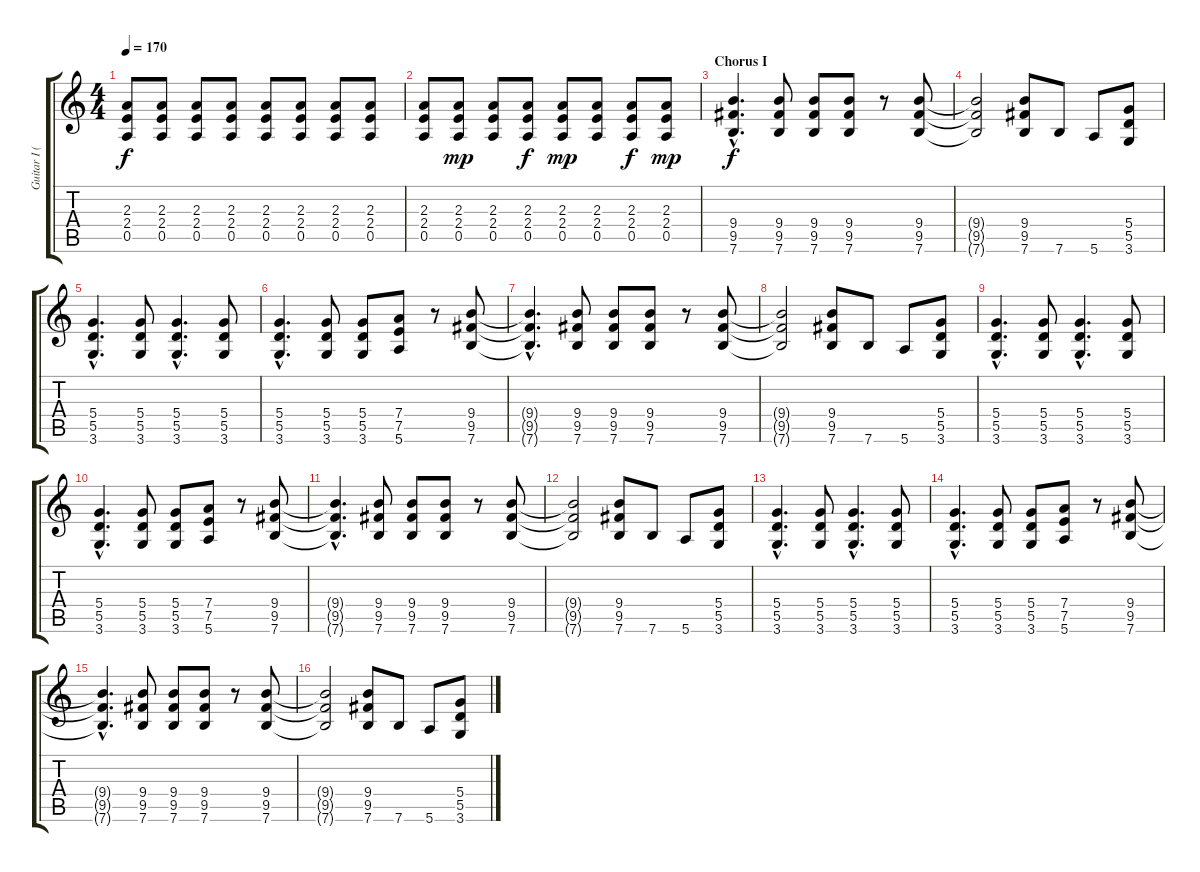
\track ("Guitar I (Izzy)" "Guitar I (") {instrument distortionguitar}
\staff {score tabs}
\tuning (E4 B3 G3 D3 A2 E2) {hide}
\ts (4 4)
\tempo 170
\clef g2
\ks c
(2.3 2.4 0.5).8{dy f} (2.3 2.4 0.5).8 (2.3 2.4 0.5).8 (2.3 2.4 0.5).8 (2.3 2.4 0.5).8 (2.3 2.4 0.5).8 (2.3 2.4 0.5).8 (2.3 2.4 0.5).8 |
(2.3 2.4 0.5).8 (2.3 2.4 0.5).8{dy mp} (2.3 2.4 0.5).8 (2.3 2.4 0.5).8{dy f} (2.3 2.4 0.5).8{dy mp} (2.3 2.4 0.5).8 (2.3 2.4 0.5).8{dy f} (2.3 2.4 0.5).8{dy mp} |
\section ("" "Chorus I")
(9.4{hac} 9.5{hac} 7.6{hac}).4{d dy f} (9.4 9.5 7.6).8 (9.4 9.5 7.6).8 (9.4 9.5 7.6).8 r.8 (9.4 9.5 7.6).8 |
(9.4{t} 9.5{t} 7.6{t}).2 (9.4 9.5 7.6).8 7.6.8 5.6.8 (5.4 5.5 3.6).8 |
(5.4{hac} 5.5{hac} 3.6{hac}).4{d} (5.4 5.5 3.6).8 (5.4{hac} 5.5{hac} 3.6{hac}).4{d} (5.4 5.5 3.6).8 |
(5.4{hac} 5.5{hac} 3.6{hac}).4{d} (5.4 5.5 3.6).8 (5.4 5.5 3.6).8 (7.4 7.5 5.6).8 r.8 (9.4 9.5 7.6).8 |
(9.4{hac t} 9.5{hac t} 7.6{hac t}).4{d} (9.4 9.5 7.6).8 (9.4 9.5 7.6).8 (9.4 9.5 7.6).8 r.8 (9.4 9.5 7.6).8 |
(9.4{t} 9.5{t} 7.6{t}).2 (9.4 9.5 7.6).8 7.6.8 5.6.8 (5.4 5.5 3.6).8 |
(5.4{hac} 5.5{hac} 3.6{hac}).4{d} (5.4 5.5 3.6).8 (5.4{hac} 5.5{hac} 3.6{hac}).4{d} (5.4 5.5 3.6).8 |
(5.4{hac} 5.5{hac} 3.6{hac}).4{d} (5.4 5.5 3.6).8 (5.4 5.5 3.6).8 (7.4 7.5 5.6).8 r.8 (9.4 9.5 7.6).8 |
(9.4{hac t} 9.5{hac t} 7.6{hac t}).4{d} (9.4 9.5 7.6).8 (9.4 9.5 7.6).8 (9.4 9.5 7.6).8 r.8 (9.4 9.5 7.6).8 |
(9.4{t} 9.5{t} 7.6{t}).2 (9.4 9.5 7.6).8 7.6.8 5.6.8 (5.4 5.5 3.6).8 |
(5.4{hac} 5.5{hac} 3.6{hac}).4{d} (5.4 5.5 3.6).8 (5.4{hac} 5.5{hac} 3.6{hac}).4{d} (5.4 5.5 3.6).8 |
(5.4{hac} 5.5{hac} 3.6{hac}).4{d} (5.4 5.5 3.6).8 (5.4 5.5 3.6).8 (7.4 7.5 5.6).8 r.8 (9.4 9.5 7.6).8 |
(9.4{hac t} 9.5{hac t} 7.6{hac t}).4{d} (9.4 9.5 7.6).8 (9.4 9.5 7.6).8 (9.4 9.5 7.6).8 r.8 (9.4 9.5 7.6).8 |
(9.4{t} 9.5{t} 7.6{t}).2 (9.4 9.5 7.6).8 7.6.8 5.6.8 (5.4 5.5 3.6).8
